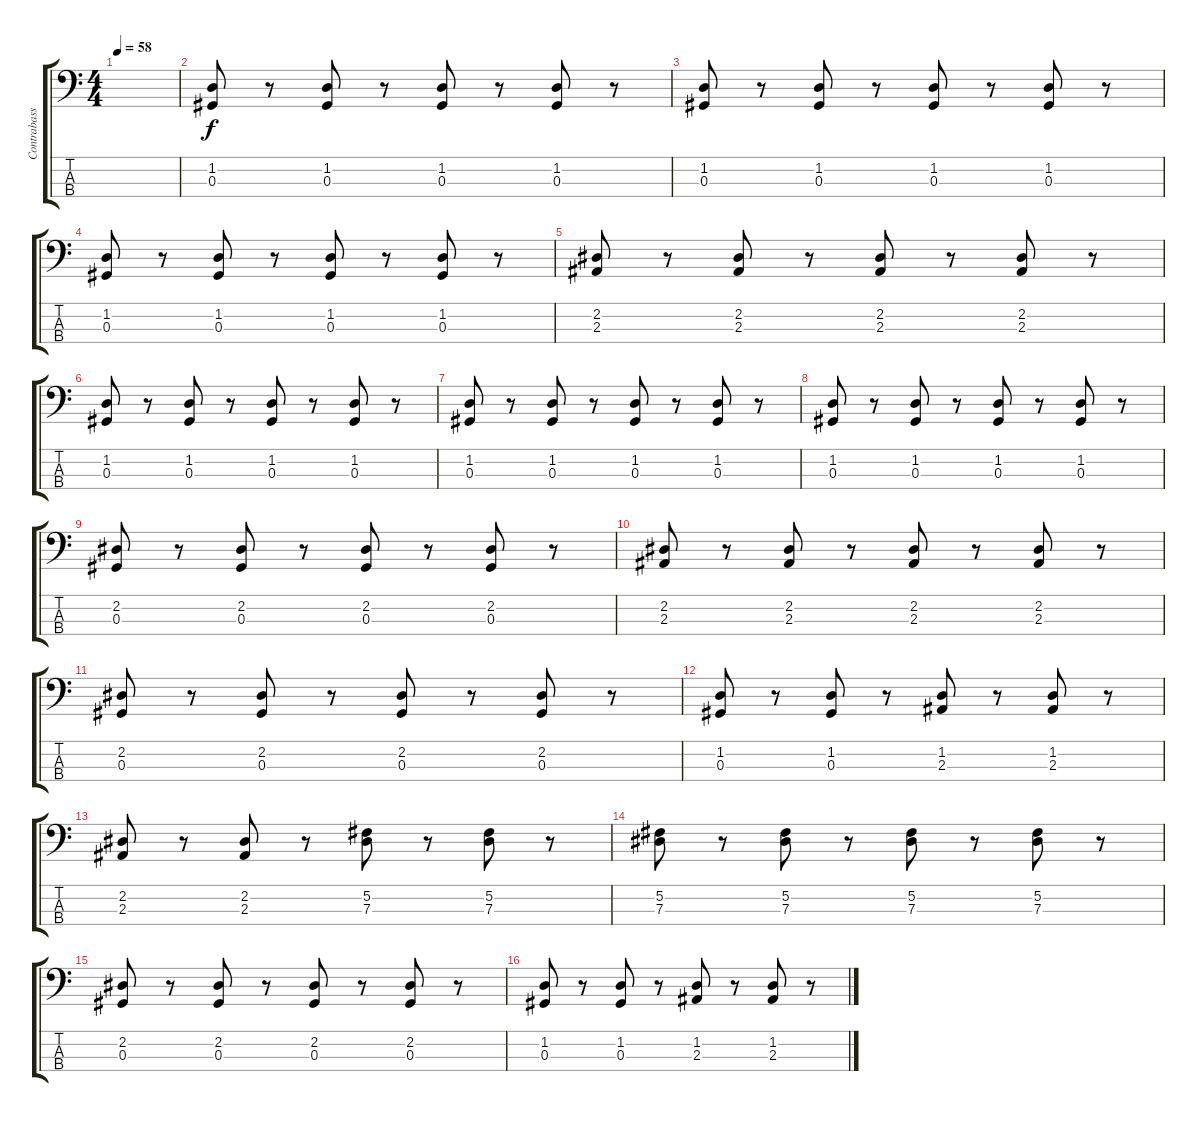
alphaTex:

\track ("Contrabass" "Contrabass") {instrument contrabass}
\staff {score tabs}
\tuning (Gb2 Db2 Ab1 Eb1) {hide}
\ts (4 4)
\tempo 58
\clef f4
\ks c
|
(1.2 0.3).8 r.8 (1.2 0.3).8 r.8 (1.2 0.3).8 r.8 (1.2 0.3).8 r.8 |
(1.2 0.3).8 r.8 (1.2 0.3).8 r.8 (1.2 0.3).8 r.8 (1.2 0.3).8 r.8 |
(1.2 0.3).8 r.8 (1.2 0.3).8 r.8 (1.2 0.3).8 r.8 (1.2 0.3).8 r.8 |
(2.2 2.3).8 r.8 (2.2 2.3).8 r.8 (2.2 2.3).8 r.8 (2.2 2.3).8 r.8 |
(1.2 0.3).8 r.8 (1.2 0.3).8 r.8 (1.2 0.3).8 r.8 (1.2 0.3).8 r.8 |
(1.2 0.3).8 r.8 (1.2 0.3).8 r.8 (1.2 0.3).8 r.8 (1.2 0.3).8 r.8 |
(1.2 0.3).8 r.8 (1.2 0.3).8 r.8 (1.2 0.3).8 r.8 (1.2 0.3).8 r.8 |
(2.2 0.3).8 r.8 (2.2 0.3).8 r.8 (2.2 0.3).8 r.8 (2.2 0.3).8 r.8 |
(2.2 2.3).8 r.8 (2.2 2.3).8 r.8 (2.2 2.3).8 r.8 (2.2 2.3).8 r.8 |
(2.2 0.3).8 r.8 (2.2 0.3).8 r.8 (2.2 0.3).8 r.8 (2.2 0.3).8 r.8 |
(1.2 0.3).8 r.8 (1.2 0.3).8 r.8 (1.2 2.3).8 r.8 (1.2 2.3).8 r.8 |
(2.2 2.3).8 r.8 (2.2 2.3).8 r.8 (5.2 7.3).8 r.8 (5.2 7.3).8 r.8 |
(5.2 7.3).8 r.8 (5.2 7.3).8 r.8 (5.2 7.3).8 r.8 (5.2 7.3).8 r.8 |
(2.2 0.3).8 r.8 (2.2 0.3).8 r.8 (2.2 0.3).8 r.8 (2.2 0.3).8 r.8 |
(1.2 0.3).8 r.8 (1.2 0.3).8 r.8 (1.2 2.3).8 r.8 (1.2 2.3).8 r.8
